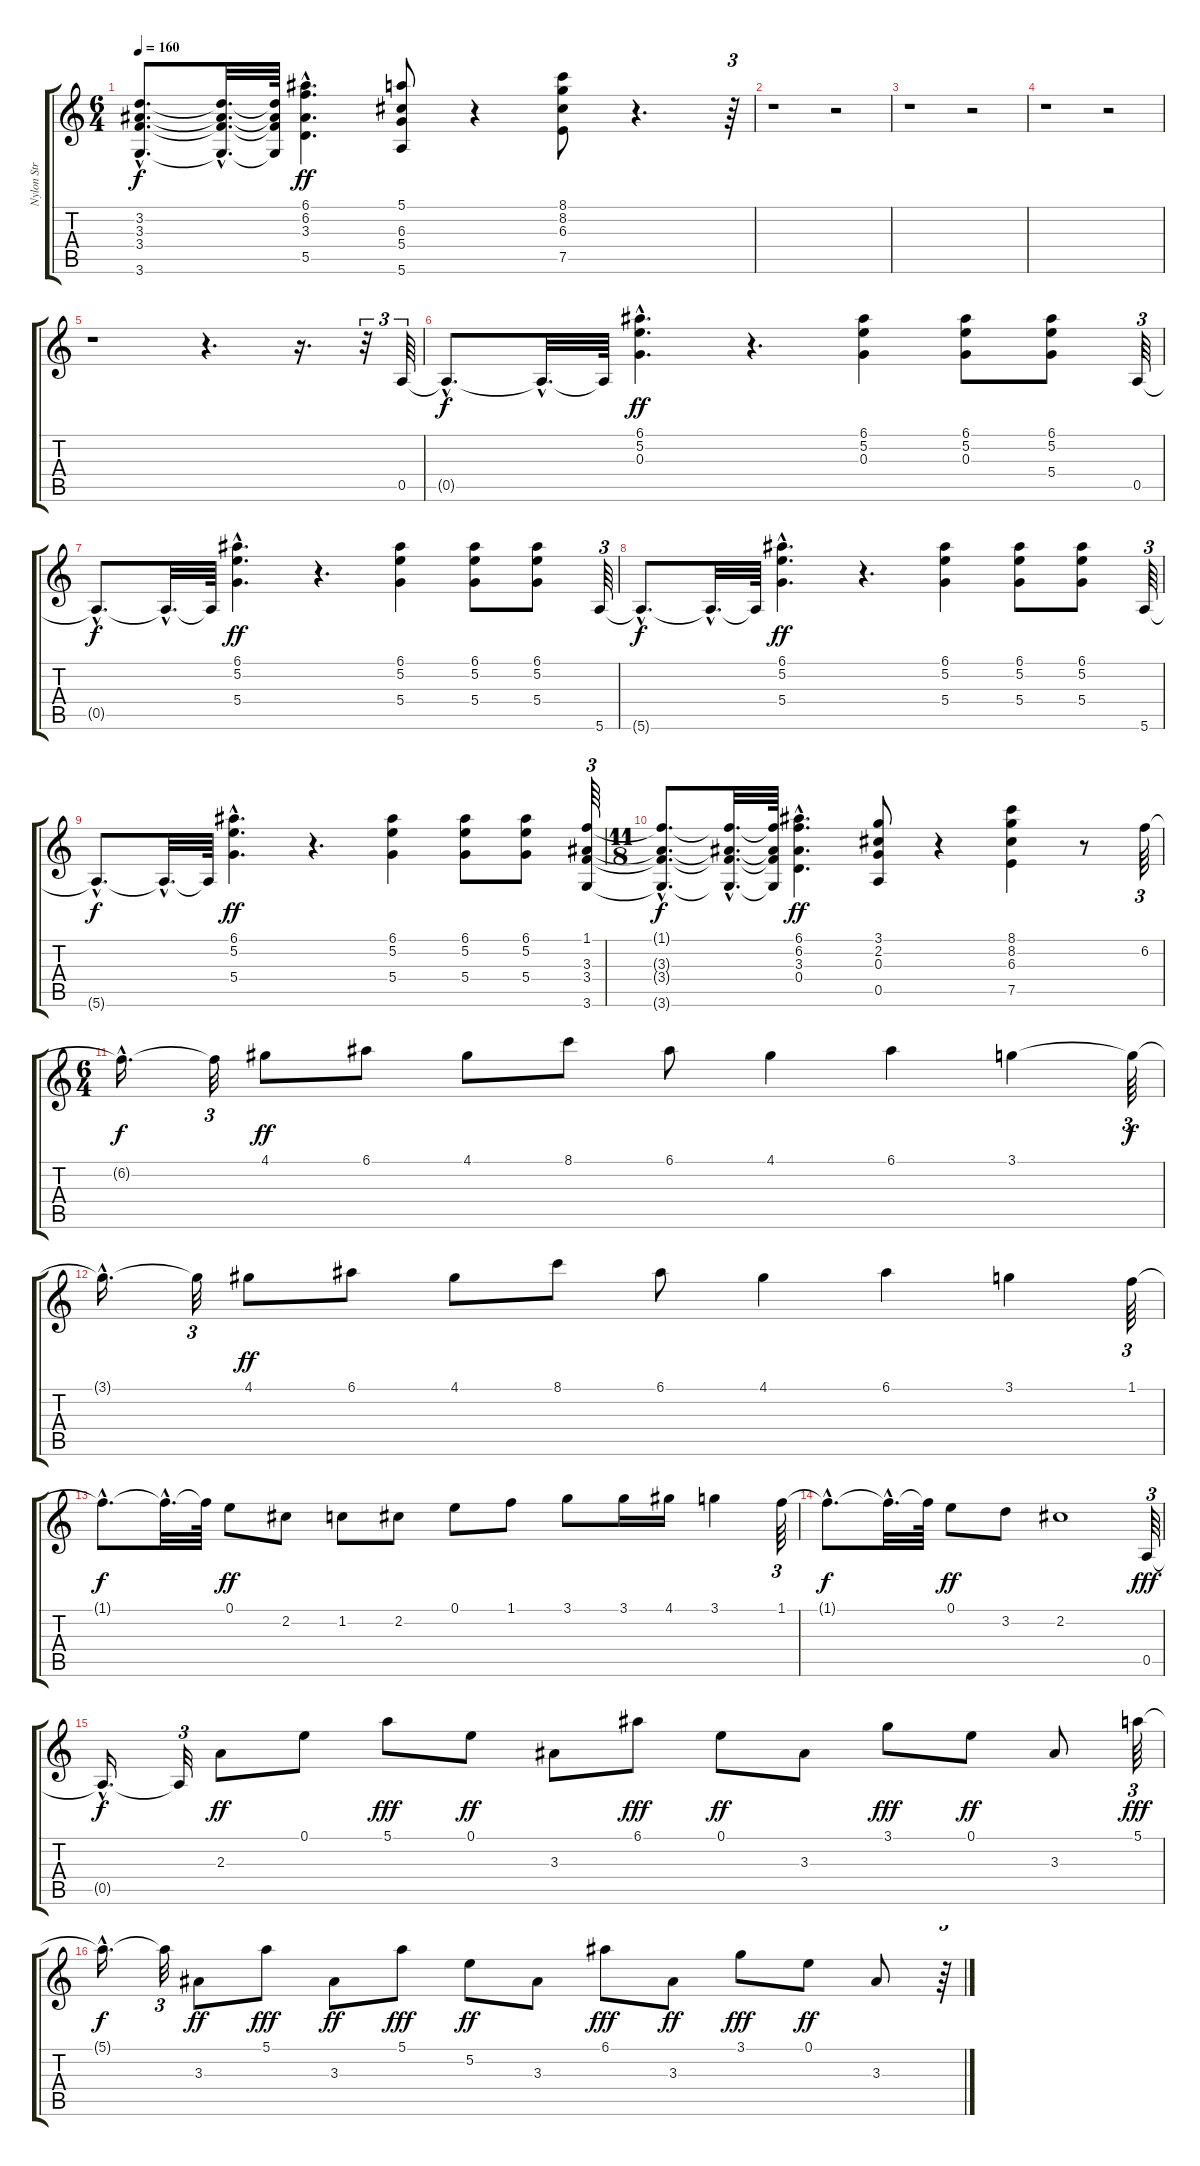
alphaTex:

\track ("Nylon Str Gtr (Paco DeLucia)" "Nylon Str ") {instrument acousticguitarnylon}
\staff {score tabs}
\tuning (E4 B3 G3 D3 A2 E2) {hide}
\ts (6 4)
\tempo 160
\clef g2
\ks c
(3.2{hac t} 3.3{hac t} 3.4{hac t} 3.6{hac t}).8{d dy f} (3.2{hac t} 3.3{hac t} 3.4{hac t} 3.6{hac t}).32{d} (3.2{t} 3.3{t} 3.4{t} 3.6{t}).64 (6.1{hac} 6.2{hac} 3.3{hac} 5.5{hac}).4{d dy ff} (5.1 6.3 5.4 5.6).8 r.4 (8.1 8.2 6.3 7.5).8 r.4{d} r.64{tu (3 2)} |
r.1 r.2 |
r.1 r.2 |
r.1 r.2 |
r.1 r.4{d} r.16{d} r.32{tu (3 2)} 0.5.64{tu (3 2)} |
0.5{hac t}.8{d dy f} 0.5{hac t}.32{d} 0.5{t}.64 (6.1{hac} 5.2{hac} 0.3{hac}).4{d dy ff} r.4{d} (6.1 5.2 0.3).4 (6.1 5.2 0.3).8 (6.1 5.2 5.4).8 0.5.64{tu (3 2)} |
0.5{hac t}.8{d dy f} 0.5{hac t}.32{d} 0.5{t}.64 (6.1{hac} 5.2{hac} 5.4{hac}).4{d dy ff} r.4{d} (6.1 5.2 5.4).4 (6.1 5.2 5.4).8 (6.1 5.2 5.4).8 5.6.64{tu (3 2)} |
5.6{hac t}.8{d dy f} 5.6{hac t}.32{d} 5.6{t}.64 (6.1{hac} 5.2{hac} 5.4{hac}).4{d dy ff} r.4{d} (6.1 5.2 5.4).4 (6.1 5.2 5.4).8 (6.1 5.2 5.4).8 5.6.64{tu (3 2)} |
5.6{hac t}.8{d dy f} 5.6{hac t}.32{d} 5.6{t}.64 (6.1{hac} 5.2{hac} 5.4{hac}).4{d dy ff} r.4{d} (6.1 5.2 5.4).4 (6.1 5.2 5.4).8 (6.1 5.2 5.4).8 (1.1 3.3 3.4 3.6).64{tu (3 2)} |
\ts (11 8)
(1.1{hac t} 3.3{hac t} 3.4{hac t} 3.6{hac t}).8{d dy f} (1.1{hac t} 3.3{hac t} 3.4{hac t} 3.6{hac t}).32{d} (1.1{t} 3.3{t} 3.4{t} 3.6{t}).64 (6.1{hac} 6.2{hac} 3.3{hac} 0.4{hac}).4{d dy ff} (3.1 2.2 0.3 0.5).8 r.4 (8.1 8.2 6.3 7.5).4 r.8 6.2.64{tu (3 2) volume 16} |
\ts (6 4)
6.2{hac t}.16{d dy f} 6.2{t}.32{tu (3 2)} 4.1.8{dy ff} 6.1.8 4.1.8 8.1.8 6.1.8 4.1.4 6.1.4 3.1.4 3.1{t}.64{tu (3 2) dy f} |
3.1{hac t}.16{d} 3.1{t}.32{tu (3 2)} 4.1.8{dy ff} 6.1.8 4.1.8 8.1.8 6.1.8 4.1.4 6.1.4 3.1.4 1.1.64{tu (3 2)} |
1.1{hac t}.8{d dy f} 1.1{hac t}.32{d} 1.1{t}.64 0.1.8{dy ff} 2.2.8 1.2.8 2.2.8 0.1.8 1.1.8 3.1.8 3.1.16 4.1.16 3.1.4 1.1.64{tu (3 2)} |
1.1{hac t}.8{d dy f} 1.1{hac t}.32{d} 1.1{t}.64 0.1.8{dy ff} 3.2.8 2.2.1 0.5.64{tu (3 2) dy fff} |
0.5{hac t}.16{d dy f} 0.5{t}.32{tu (3 2)} 2.3.8{dy ff} 0.1.8 5.1.8{dy fff} 0.1.8{dy ff} 3.3.8 6.1.8{dy fff} 0.1.8{dy ff} 3.3.8 3.1.8{dy fff} 0.1.8{dy ff} 3.3.8 5.1.64{tu (3 2) dy fff} |
5.1{hac t}.16{d dy f} 5.1{t}.32{tu (3 2)} 3.3.8{dy ff} 5.1.8{dy fff} 3.3.8{dy ff} 5.1.8{dy fff} 5.2.8{dy ff} 3.3.8 6.1.8{dy fff} 3.3.8{dy ff} 3.1.8{dy fff} 0.1.8{dy ff} 3.3.8 r.64{tu (3 2)}
